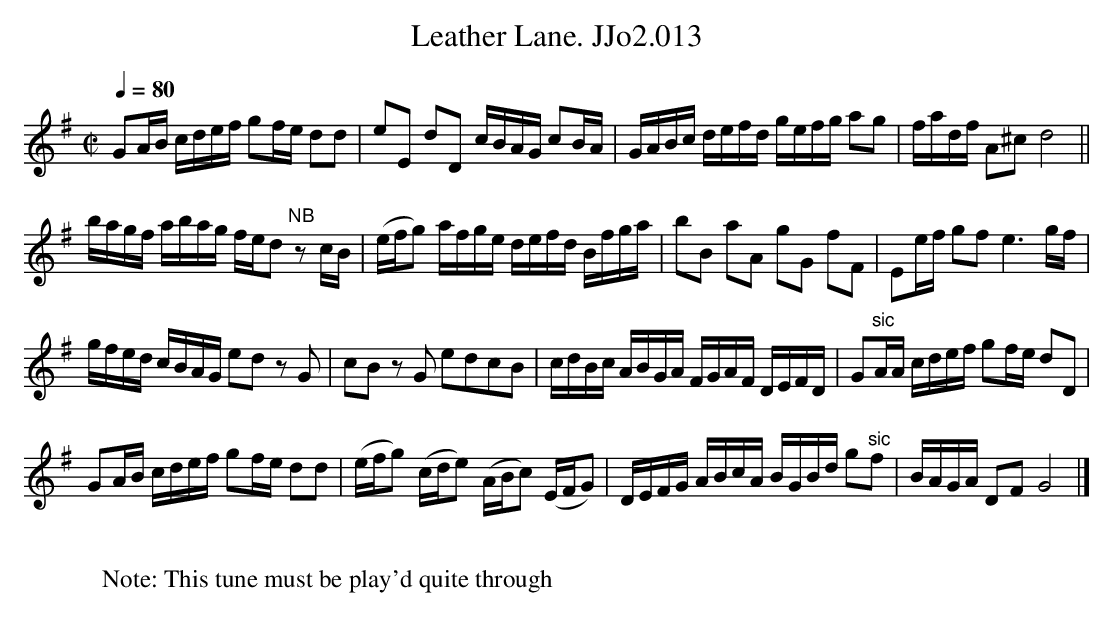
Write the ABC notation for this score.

X:1
T:Leather Lane. JJo2.013
Q:1/4=80
M:C|
L:1/16
K:G
G2AB cdef g2fe d2d2|e2E2 d2D2 cBAG c2BA|GABc defd gefg a2g2|fadf A2^c2 d8 ||
bagf abag fed2 "NB"z2 cB|(efg2) afge defd Bfga|b2B2 a2A2 g2G2 f2F2|E2ef g2f2 e6 gf|
gfed cBAG e2d2 z2 G2|c2B2 z2 G2 e2d2c2B2|cdBc ABGA FGAF DEFD |G2"sic"AA cdef g2fe d2D2|
G2AB cdef g2fe d2d2|(efg2) (cde2) (ABc2) (EFG2)|DEFG ABcA BGBd g2"sic"f2|BAGA D2F2 G8|]
W:
W:Note: This tune must be play'd quite through
